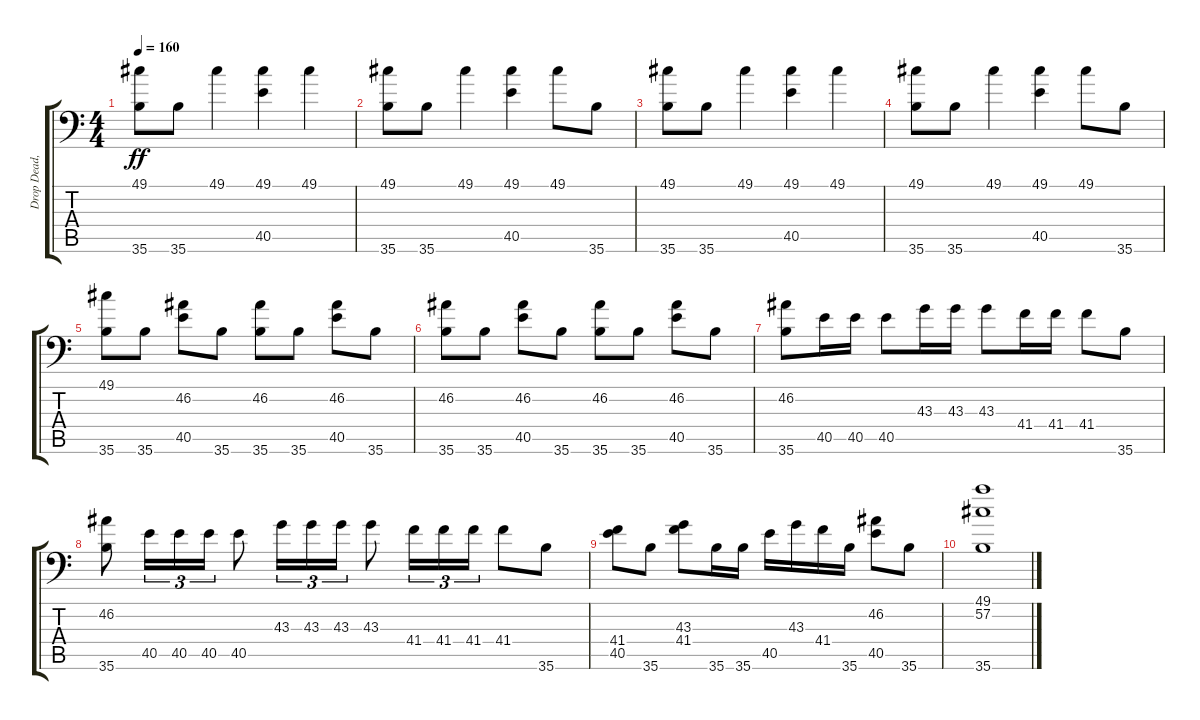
\track ("Drop Dead, Johnny" "Drop Dead,") {instrument acousticgrandpiano}
\staff {score tabs}
\tuning (C-1 C-1 C-1 C-1 C-1 C-1) {hide}
\ts (4 4)
\tempo 160
\clef f4
\ks c
(49.1 35.6).8{dy ff} 35.6.8 49.1.4 (49.1 40.5).4 49.1.4 |
(49.1 35.6).8 35.6.8 49.1.4 (49.1 40.5).4 49.1.8 35.6.8 |
(49.1 35.6).8 35.6.8 49.1.4 (49.1 40.5).4 49.1.4 |
(49.1 35.6).8 35.6.8 49.1.4 (49.1 40.5).4 49.1.8 35.6.8 |
(49.1 35.6).8 35.6.8 (46.2 40.5).8 35.6.8 (46.2 35.6).8 35.6.8 (46.2 40.5).8 35.6.8 |
(46.2 35.6).8 35.6.8 (46.2 40.5).8 35.6.8 (46.2 35.6).8 35.6.8 (46.2 40.5).8 35.6.8 |
(46.2 35.6).8 40.5.16 40.5.16 40.5.8 43.3.16 43.3.16 43.3.8 41.4.16 41.4.16 41.4.8 35.6.8 |
(46.2 35.6).8 40.5.16{tu (3 2)} 40.5.16{tu (3 2)} 40.5.16{tu (3 2)} 40.5.8 43.3.16{tu (3 2)} 43.3.16{tu (3 2)} 43.3.16{tu (3 2)} 43.3.8 41.4.16{tu (3 2)} 41.4.16{tu (3 2)} 41.4.16{tu (3 2)} 41.4.8 35.6.8 |
(41.4 40.5).8 35.6.8 (43.3 41.4).8 35.6.16 35.6.16 40.5.16 43.3.16 41.4.16 35.6.16 (46.2 40.5).8 35.6.8 |
(49.1 57.2 35.6).1
